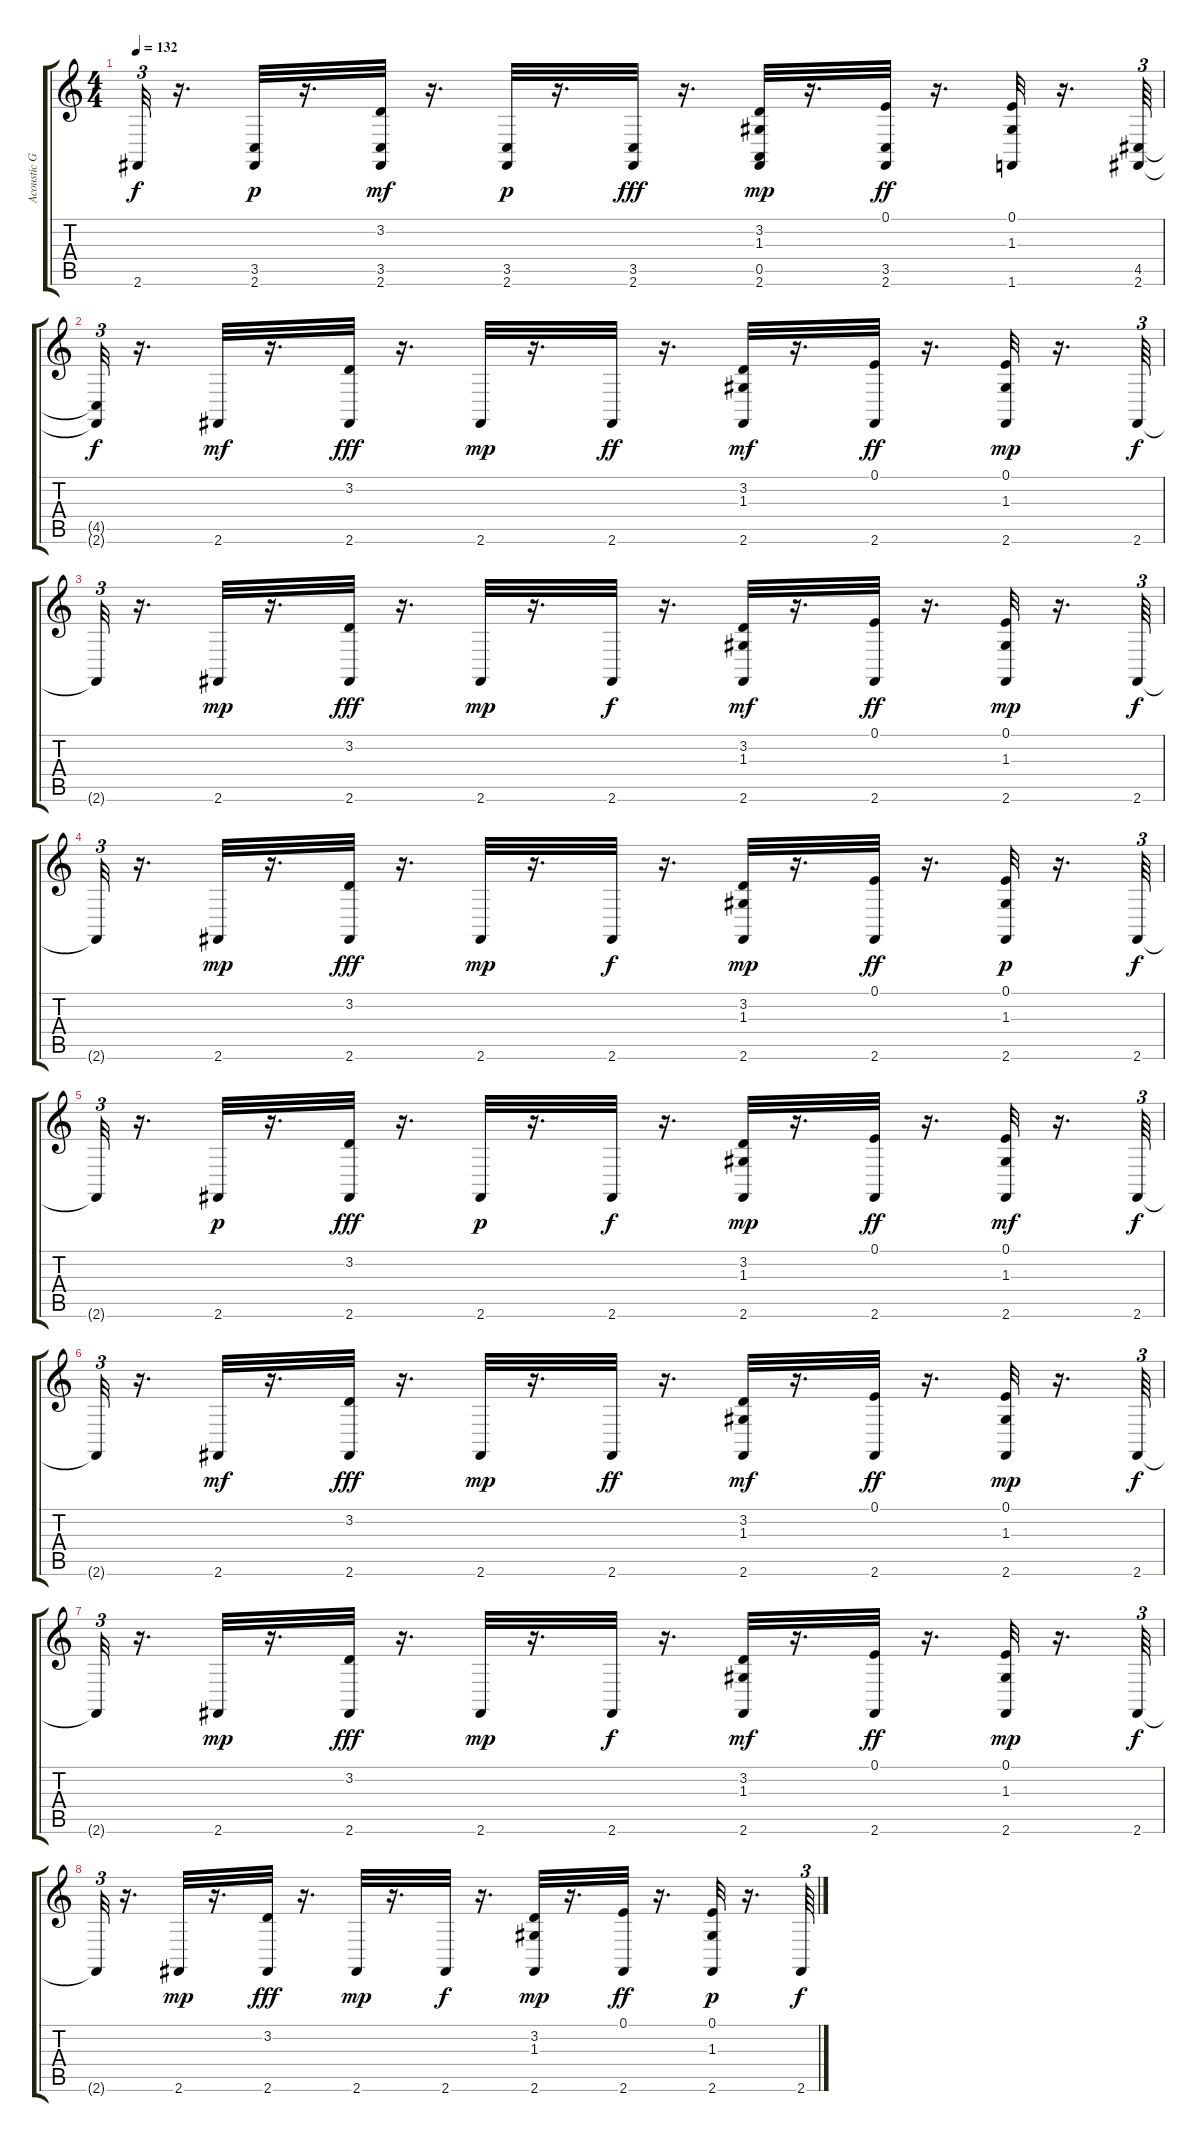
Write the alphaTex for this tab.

\track ("Acoustic Grand" "Acoustic G") {instrument acousticgrandpiano}
\staff {score tabs}
\tuning (E4 B3 G3 D3 A2 E2) {hide}
\ts (4 4)
\tempo 132
\clef g2
\ks c
2.6{t}.32{tu (3 2) dy f} r.16{d} (3.5 2.6).32{dy p} r.16{d} (3.2 3.5 2.6).32{dy mf} r.16{d} (3.5 2.6).32{dy p} r.16{d} (3.5 2.6).32{dy fff} r.16{d} (3.2 1.3 0.5 2.6).32{dy mp} r.16{d} (0.1 3.5 2.6).32{dy ff} r.16{d} (0.1 1.3 1.6).32 r.16{d} (4.5 2.6).64{tu (3 2)} |
(4.5{t} 2.6{t}).32{tu (3 2) dy f} r.16{d} 2.6.32{dy mf} r.16{d} (3.2 2.6).32{dy fff} r.16{d} 2.6.32{dy mp} r.16{d} 2.6.32{dy ff} r.16{d} (3.2 1.3 2.6).32{dy mf} r.16{d} (0.1 2.6).32{dy ff} r.16{d} (0.1 1.3 2.6).32{dy mp} r.16{d} 2.6.64{tu (3 2) dy f} |
2.6{t}.32{tu (3 2)} r.16{d} 2.6.32{dy mp} r.16{d} (3.2 2.6).32{dy fff} r.16{d} 2.6.32{dy mp} r.16{d} 2.6.32{dy f} r.16{d} (3.2 1.3 2.6).32{dy mf} r.16{d} (0.1 2.6).32{dy ff} r.16{d} (0.1 1.3 2.6).32{dy mp} r.16{d} 2.6.64{tu (3 2) dy f} |
2.6{t}.32{tu (3 2)} r.16{d} 2.6.32{dy mp} r.16{d} (3.2 2.6).32{dy fff} r.16{d} 2.6.32{dy mp} r.16{d} 2.6.32{dy f} r.16{d} (3.2 1.3 2.6).32{dy mp} r.16{d} (0.1 2.6).32{dy ff} r.16{d} (0.1 1.3 2.6).32{dy p} r.16{d} 2.6.64{tu (3 2) dy f} |
2.6{t}.32{tu (3 2)} r.16{d} 2.6.32{dy p} r.16{d} (3.2 2.6).32{dy fff} r.16{d} 2.6.32{dy p} r.16{d} 2.6.32{dy f} r.16{d} (3.2 1.3 2.6).32{dy mp} r.16{d} (0.1 2.6).32{dy ff} r.16{d} (0.1 1.3 2.6).32{dy mf} r.16{d} 2.6.64{tu (3 2) dy f} |
2.6{t}.32{tu (3 2)} r.16{d} 2.6.32{dy mf} r.16{d} (3.2 2.6).32{dy fff} r.16{d} 2.6.32{dy mp} r.16{d} 2.6.32{dy ff} r.16{d} (3.2 1.3 2.6).32{dy mf} r.16{d} (0.1 2.6).32{dy ff} r.16{d} (0.1 1.3 2.6).32{dy mp} r.16{d} 2.6.64{tu (3 2) dy f} |
2.6{t}.32{tu (3 2)} r.16{d} 2.6.32{dy mp} r.16{d} (3.2 2.6).32{dy fff} r.16{d} 2.6.32{dy mp} r.16{d} 2.6.32{dy f} r.16{d} (3.2 1.3 2.6).32{dy mf} r.16{d} (0.1 2.6).32{dy ff} r.16{d} (0.1 1.3 2.6).32{dy mp} r.16{d} 2.6.64{tu (3 2) dy f} |
2.6{t}.32{tu (3 2)} r.16{d} 2.6.32{dy mp} r.16{d} (3.2 2.6).32{dy fff} r.16{d} 2.6.32{dy mp} r.16{d} 2.6.32{dy f} r.16{d} (3.2 1.3 2.6).32{dy mp} r.16{d} (0.1 2.6).32{dy ff} r.16{d} (0.1 1.3 2.6).32{dy p} r.16{d} 2.6.64{tu (3 2) dy f}
